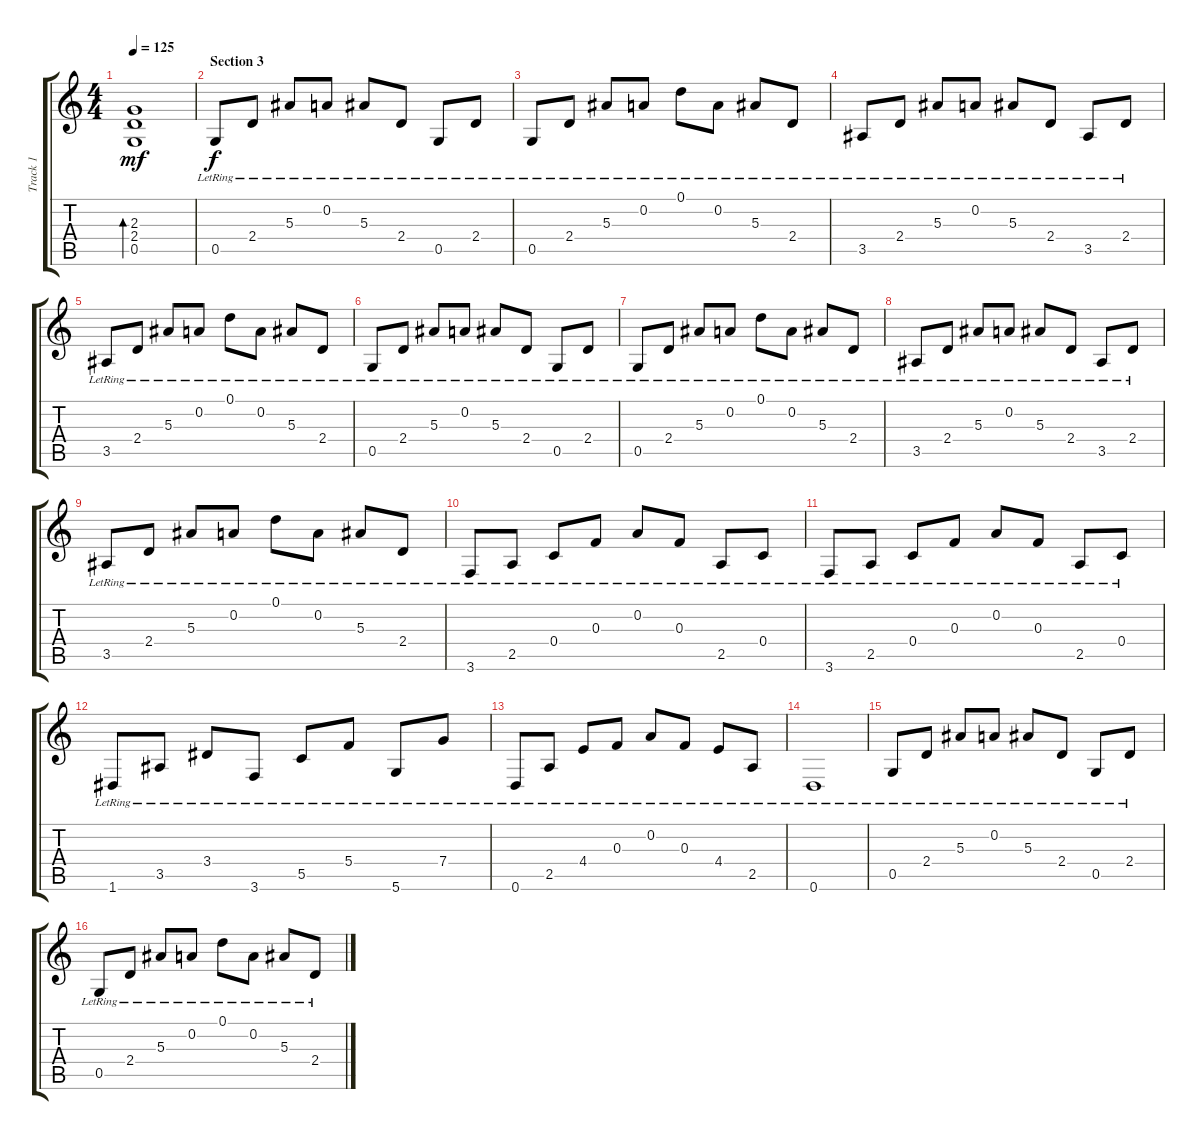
\track ("Track 1" "Track 1") {instrument electricguitarclean}
\staff {score tabs}
\tuning (D4 A3 F3 C3 G2 D2) {hide}
\ts (4 4)
\tempo 125
\clef g2
\ks c
(2.3 2.4 0.5).1{bd 120 dy mf} |
\section ("" "Section 3")
0.5{lr}.8{dy f} 2.4{lr}.8 5.3{lr}.8 0.2{lr}.8 5.3{lr}.8 2.4{lr}.8 0.5{lr}.8 2.4{lr}.8 |
0.5{lr}.8 2.4{lr}.8 5.3{lr}.8 0.2{lr}.8 0.1{lr}.8 0.2{lr}.8 5.3{lr}.8 2.4{lr}.8 |
3.5{lr}.8 2.4{lr}.8 5.3{lr}.8 0.2{lr}.8 5.3{lr}.8 2.4{lr}.8 3.5{lr}.8 2.4{lr}.8 |
3.5{lr}.8 2.4{lr}.8 5.3{lr}.8 0.2{lr}.8 0.1{lr}.8 0.2{lr}.8 5.3{lr}.8 2.4{lr}.8 |
0.5{lr}.8 2.4{lr}.8 5.3{lr}.8 0.2{lr}.8 5.3{lr}.8 2.4{lr}.8 0.5{lr}.8 2.4{lr}.8 |
0.5{lr}.8 2.4{lr}.8 5.3{lr}.8 0.2{lr}.8 0.1{lr}.8 0.2{lr}.8 5.3{lr}.8 2.4{lr}.8 |
3.5{lr}.8 2.4{lr}.8 5.3{lr}.8 0.2{lr}.8 5.3{lr}.8 2.4{lr}.8 3.5{lr}.8 2.4{lr}.8 |
3.5{lr}.8 2.4{lr}.8 5.3{lr}.8 0.2{lr}.8 0.1{lr}.8 0.2{lr}.8 5.3{lr}.8 2.4{lr}.8 |
3.6{lr}.8 2.5{lr}.8 0.4{lr}.8 0.3{lr}.8 0.2{lr}.8 0.3{lr}.8 2.5{lr}.8 0.4{lr}.8 |
3.6{lr}.8 2.5{lr}.8 0.4{lr}.8 0.3{lr}.8 0.2{lr}.8 0.3{lr}.8 2.5{lr}.8 0.4{lr}.8 |
1.6{lr}.8 3.5{lr}.8 3.4{lr}.8 3.6{lr}.8 5.5{lr}.8 5.4{lr}.8 5.6{lr}.8 7.4{lr}.8 |
0.6{lr}.8 2.5{lr}.8 4.4{lr}.8 0.3{lr}.8 0.2{lr}.8 0.3{lr}.8 4.4{lr}.8 2.5{lr}.8 |
0.6{lr}.1 |
0.5{lr}.8 2.4{lr}.8 5.3{lr}.8 0.2{lr}.8 5.3{lr}.8 2.4{lr}.8 0.5{lr}.8 2.4{lr}.8 |
0.5{lr}.8 2.4{lr}.8 5.3{lr}.8 0.2{lr}.8 0.1{lr}.8 0.2{lr}.8 5.3{lr}.8 2.4{lr}.8
